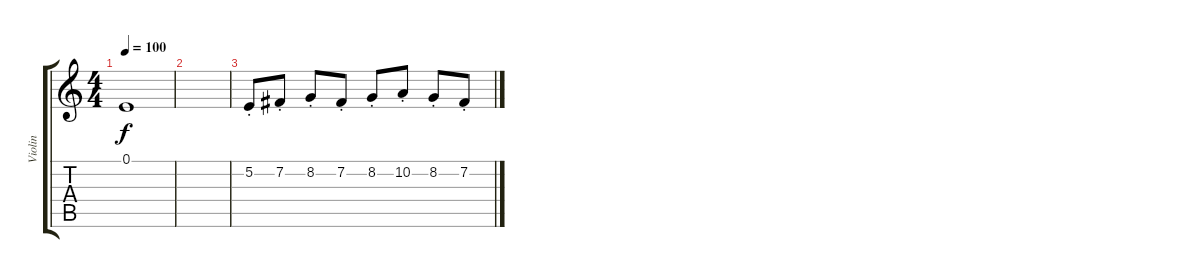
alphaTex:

\track ("Violin" "Violin") {instrument violin}
\staff {score tabs}
\tuning (E4 B3 G3 D3 A2 E2) {hide}
\ts (4 4)
\tempo 100
\clef g2
\ks c
0.1.1{dy f instrument violin} |
|
5.2{st}.8 7.2{st}.8 8.2{st}.8 7.2{st}.8 8.2{st}.8 10.2{st}.8 8.2{st}.8 7.2{st}.8
